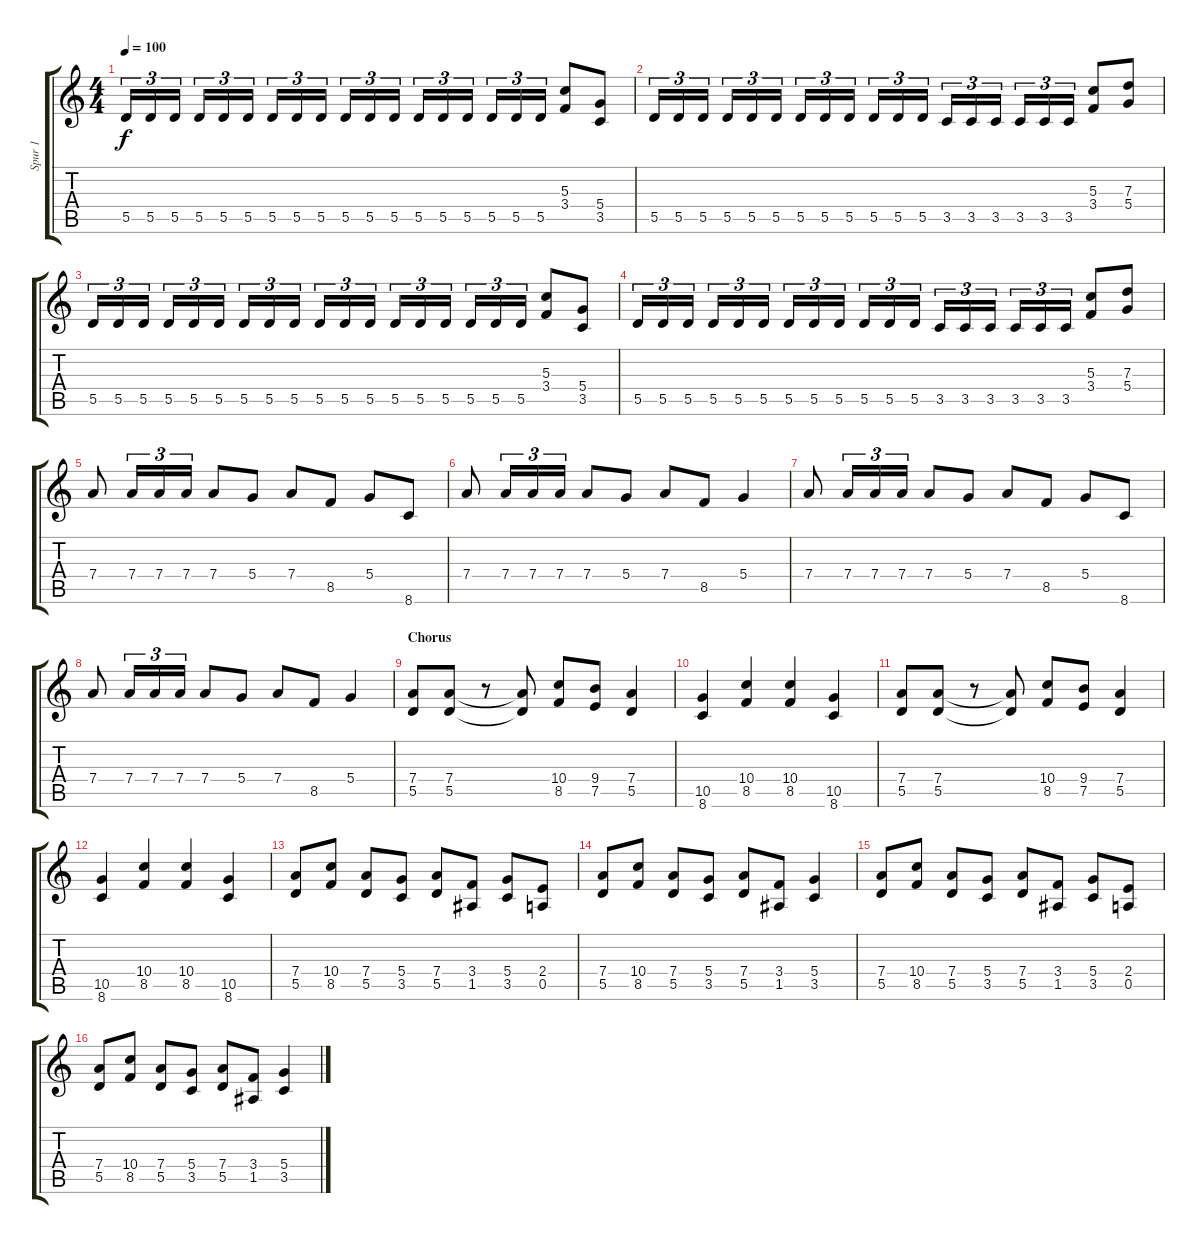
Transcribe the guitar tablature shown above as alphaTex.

\track ("Spur 1" "Spur 1") {instrument distortionguitar}
\staff {score tabs}
\tuning (E4 B3 G3 D3 A2 E2) {hide}
\ts (4 4)
\tempo 100
\clef g2
\ks c
5.5.16{tu (3 2) dy f} 5.5.16{tu (3 2)} 5.5.16{tu (3 2)} 5.5.16{tu (3 2)} 5.5.16{tu (3 2)} 5.5.16{tu (3 2)} 5.5.16{tu (3 2)} 5.5.16{tu (3 2)} 5.5.16{tu (3 2)} 5.5.16{tu (3 2)} 5.5.16{tu (3 2)} 5.5.16{tu (3 2)} 5.5.16{tu (3 2)} 5.5.16{tu (3 2)} 5.5.16{tu (3 2)} 5.5.16{tu (3 2)} 5.5.16{tu (3 2)} 5.5.16{tu (3 2)} (5.3 3.4).8 (5.4 3.5).8 |
5.5.16{tu (3 2)} 5.5.16{tu (3 2)} 5.5.16{tu (3 2)} 5.5.16{tu (3 2)} 5.5.16{tu (3 2)} 5.5.16{tu (3 2)} 5.5.16{tu (3 2)} 5.5.16{tu (3 2)} 5.5.16{tu (3 2)} 5.5.16{tu (3 2)} 5.5.16{tu (3 2)} 5.5.16{tu (3 2)} 3.5.16{tu (3 2)} 3.5.16{tu (3 2)} 3.5.16{tu (3 2)} 3.5.16{tu (3 2)} 3.5.16{tu (3 2)} 3.5.16{tu (3 2)} (5.3 3.4).8 (7.3 5.4).8 |
5.5.16{tu (3 2)} 5.5.16{tu (3 2)} 5.5.16{tu (3 2)} 5.5.16{tu (3 2)} 5.5.16{tu (3 2)} 5.5.16{tu (3 2)} 5.5.16{tu (3 2)} 5.5.16{tu (3 2)} 5.5.16{tu (3 2)} 5.5.16{tu (3 2)} 5.5.16{tu (3 2)} 5.5.16{tu (3 2)} 5.5.16{tu (3 2)} 5.5.16{tu (3 2)} 5.5.16{tu (3 2)} 5.5.16{tu (3 2)} 5.5.16{tu (3 2)} 5.5.16{tu (3 2)} (5.3 3.4).8 (5.4 3.5).8 |
5.5.16{tu (3 2)} 5.5.16{tu (3 2)} 5.5.16{tu (3 2)} 5.5.16{tu (3 2)} 5.5.16{tu (3 2)} 5.5.16{tu (3 2)} 5.5.16{tu (3 2)} 5.5.16{tu (3 2)} 5.5.16{tu (3 2)} 5.5.16{tu (3 2)} 5.5.16{tu (3 2)} 5.5.16{tu (3 2)} 3.5.16{tu (3 2)} 3.5.16{tu (3 2)} 3.5.16{tu (3 2)} 3.5.16{tu (3 2)} 3.5.16{tu (3 2)} 3.5.16{tu (3 2)} (5.3 3.4).8 (7.3 5.4).8 |
7.4.8 7.4.16{tu (3 2)} 7.4.16{tu (3 2)} 7.4.16{tu (3 2)} 7.4.8 5.4.8 7.4.8 8.5.8 5.4.8 8.6.8 |
7.4.8 7.4.16{tu (3 2)} 7.4.16{tu (3 2)} 7.4.16{tu (3 2)} 7.4.8 5.4.8 7.4.8 8.5.8 5.4.4 |
7.4.8 7.4.16{tu (3 2)} 7.4.16{tu (3 2)} 7.4.16{tu (3 2)} 7.4.8 5.4.8 7.4.8 8.5.8 5.4.8 8.6.8 |
7.4.8 7.4.16{tu (3 2)} 7.4.16{tu (3 2)} 7.4.16{tu (3 2)} 7.4.8 5.4.8 7.4.8 8.5.8 5.4.4 |
\section ("" "Chorus")
(7.4 5.5).8 (7.4 5.5).8 r.8 (7.4{t} 5.5{t}).8 (10.4 8.5).8 (9.4 7.5).8 (7.4 5.5).4 |
(10.5 8.6).4 (10.4 8.5).4 (10.4 8.5).4 (10.5 8.6).4 |
(7.4 5.5).8 (7.4 5.5).8 r.8 (7.4{t} 5.5{t}).8 (10.4 8.5).8 (9.4 7.5).8 (7.4 5.5).4 |
(10.5 8.6).4 (10.4 8.5).4 (10.4 8.5).4 (10.5 8.6).4 |
(7.4 5.5).8 (10.4 8.5).8 (7.4 5.5).8 (5.4 3.5).8 (7.4 5.5).8 (3.4 1.5).8 (5.4 3.5).8 (2.4 0.5).8 |
(7.4 5.5).8 (10.4 8.5).8 (7.4 5.5).8 (5.4 3.5).8 (7.4 5.5).8 (3.4 1.5).8 (5.4 3.5).4 |
(7.4 5.5).8 (10.4 8.5).8 (7.4 5.5).8 (5.4 3.5).8 (7.4 5.5).8 (3.4 1.5).8 (5.4 3.5).8 (2.4 0.5).8 |
(7.4 5.5).8 (10.4 8.5).8 (7.4 5.5).8 (5.4 3.5).8 (7.4 5.5).8 (3.4 1.5).8 (5.4 3.5).4
